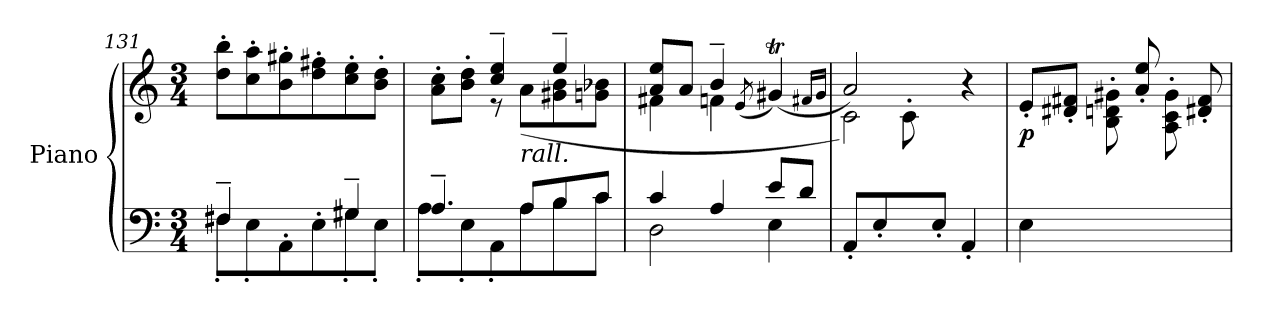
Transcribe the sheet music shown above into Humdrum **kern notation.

**kern	**kern	**dynam
*part1	*part1	*part1
*staff2	*staff1	*staff1/2
*I"Piano	*	*
*I'Pno.	*	*
*clefF4	*clefG2	*
*k[]	*k[]	*
*M3/4	*M3/4	*
=131	=131	=131
*^	*	*
4F#X~/	8F#'\L	8dd\' 8bb\'L	.
.	8E'\	8cc\' 8aa\'	.
4ryy	8AA'\	8b\' 8gg#X\'	.
.	8E'\	8dd\' 8ff#X\'	.
4G#X~/	8G#'\	8cc\' 8ee\'	.
.	8E'\J	8b\' 8dd\'J	.
=132	=132	=132	=132
*	*	*^	*
4.A~/	8A'\L	8a\' 8cc\'L	4ryy	.
.	8E'\	8b\' 8dd\'J	.	.
.	8AA'\	4cc/~ 4ee/~	8r	.
!	!	!	!LO:TX:b:i:t=rall.	!
8A/L	8A\	.	(<8a\L	.
8B/	8B\	4ee~/	8g#X\ 8b\	.
8c/J	8c\J	.	8gn\ 8b-X\J	.
=133	=133	=133	=133	=133
4c/	2D:\	8a/ 8ee/L	4f#X\	.
.	.	8a/J	.	.
4A/	.	4b~/	4fn\	.
.	.	(<8qe/	.	.
8e/L	4E:\	(>4g#Xt/)	4ryy	.
8d/J	.	.	.	.
*v	*v	*	*	*
*	*v	*v	*
.	16qf#X/LL	.
.	16qg#/JJ	.
=134	=134	=134
*	*^	*
*	*	*^	*
8AA'/L	2a/)	2c\)	4ryy	.
8E'/	.	.	.	.
8ryy	.	.	8c'\	.
8E'/J	.	.	4.ryy	.
4AA'/	4r	4ryy	.	.
*	*	*v	*v	*
!!LO:LB:g=z
=135	=135	=135	=135
!	!LO:TX:b:i:t=a tempo	!	!
!	!	!	!LO:DY:b
*	*v	*v	*
4E\	8e'/L	p
.	8d#X/' 8f#X/'J	.
4ryy	8B\' 8dn\' 8g#X\'	.
.	8a/' 8ee/'	.
4ryy	8A\' 8c\' 8g#\'	.
.	8d#X/' 8f#/'	.
=	=	=
*-	*-	*-
